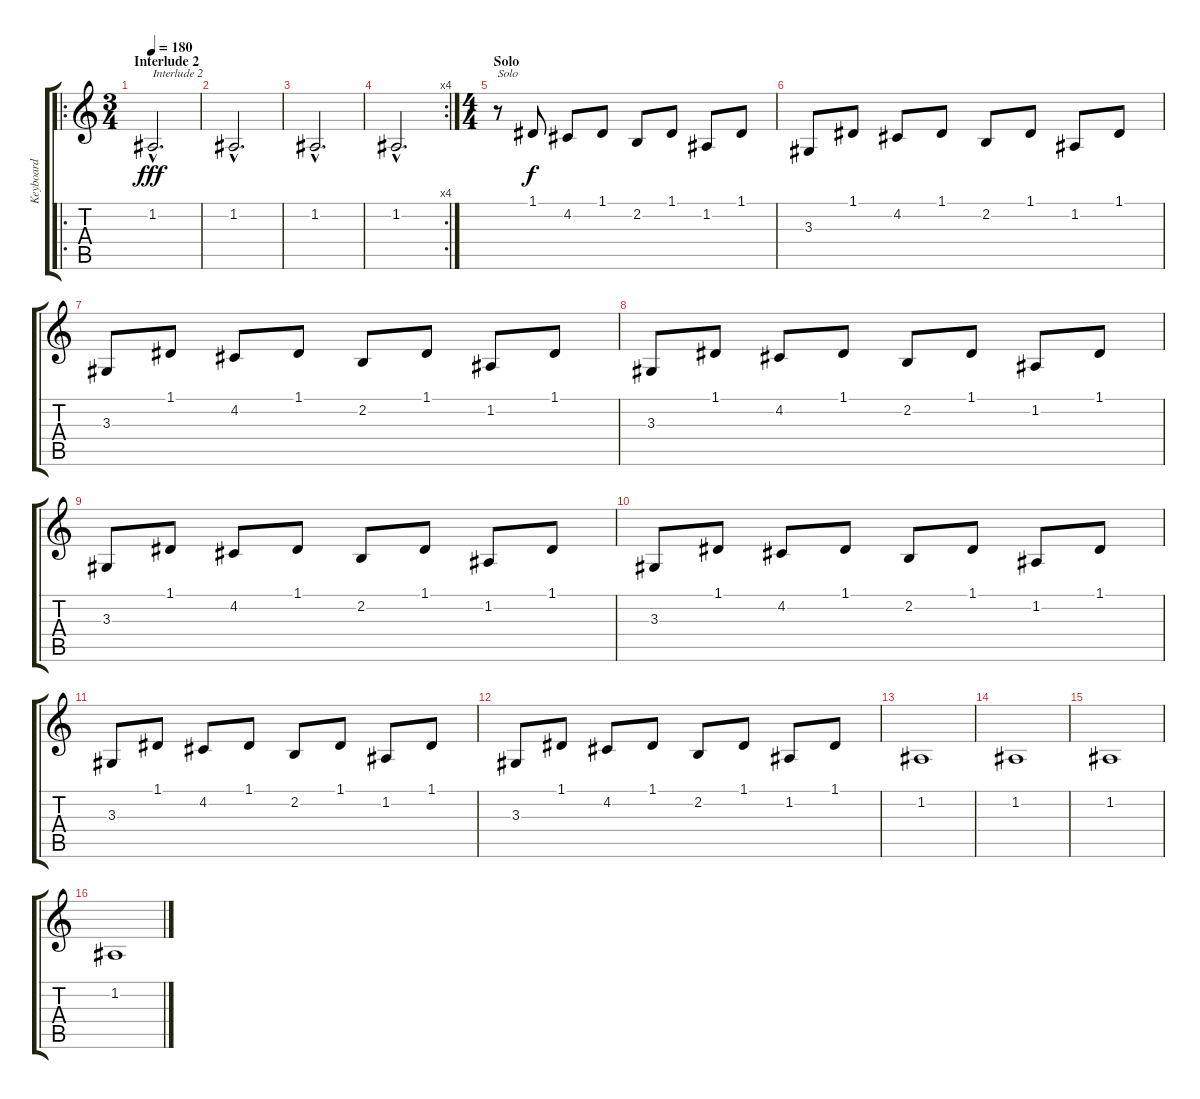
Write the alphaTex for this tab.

\track ("Keyboard" "Keyboard") {instrument tubularbells}
\staff {score tabs}
\tuning (D4 A3 F3 C3 G2 C2) {hide}
\ro
\ts (3 4)
\section ("" "Interlude 2")
\tempo 180
\clef g2
\ks c
1.2{hac}.2{d txt "Interlude 2" dy fff volume 11 instrument tubularbells} |
1.2{hac}.2{d} |
1.2{hac}.2{d} |
\rc 4
1.2{hac}.2{d} |
\ts (4 4)
\section ("" "Solo")
r.8{txt "Solo"} 1.1.8{dy f} 4.2.8 1.1.8 2.2.8 1.1.8 1.2.8 1.1.8 |
3.3.8 1.1.8 4.2.8 1.1.8 2.2.8 1.1.8 1.2.8 1.1.8 |
3.3.8 1.1.8 4.2.8 1.1.8 2.2.8 1.1.8 1.2.8 1.1.8 |
3.3.8 1.1.8 4.2.8 1.1.8 2.2.8 1.1.8 1.2.8 1.1.8 |
3.3.8 1.1.8 4.2.8 1.1.8 2.2.8 1.1.8 1.2.8 1.1.8 |
3.3.8 1.1.8 4.2.8 1.1.8 2.2.8 1.1.8 1.2.8 1.1.8 |
3.3.8 1.1.8 4.2.8 1.1.8 2.2.8 1.1.8 1.2.8 1.1.8 |
3.3.8 1.1.8 4.2.8 1.1.8 2.2.8 1.1.8 1.2.8 1.1.8 |
1.2.1 |
1.2.1 |
1.2.1 |
1.2.1
